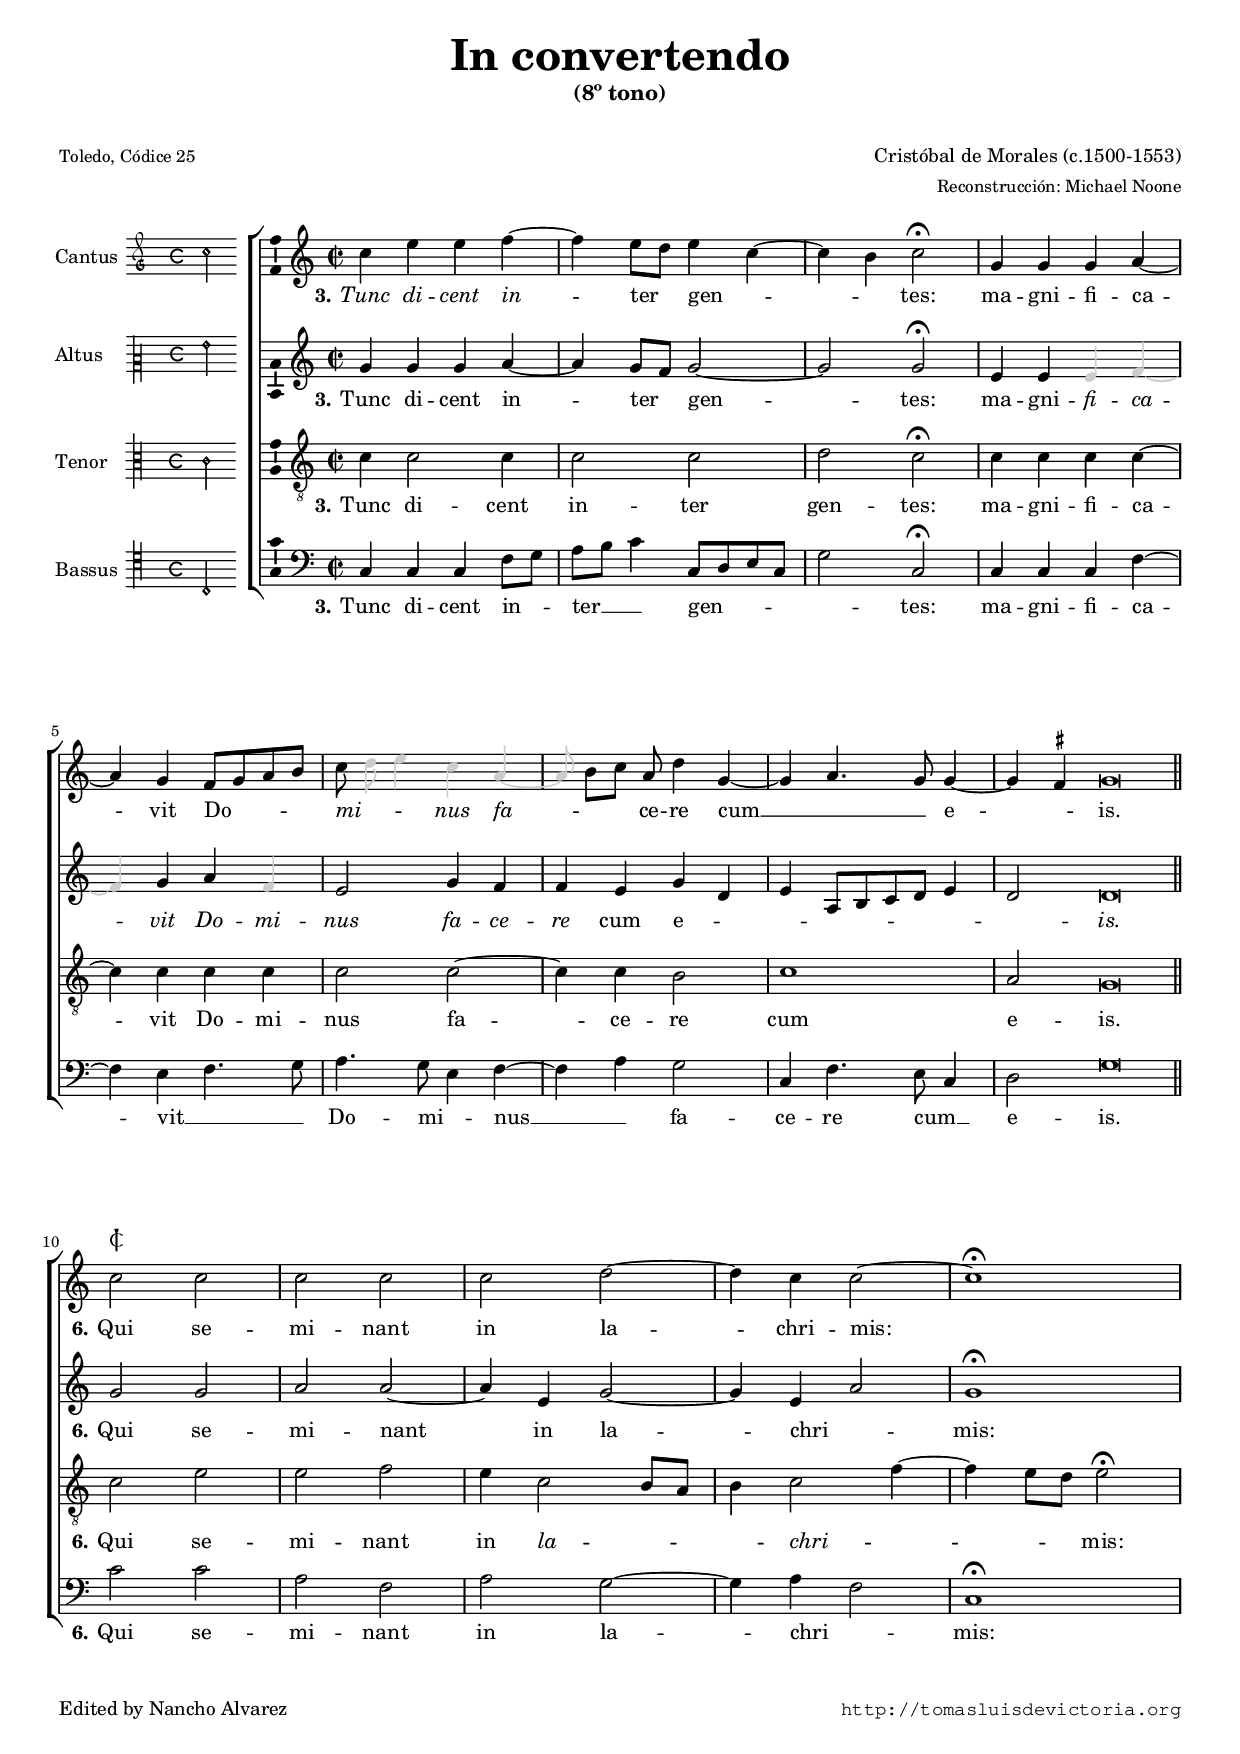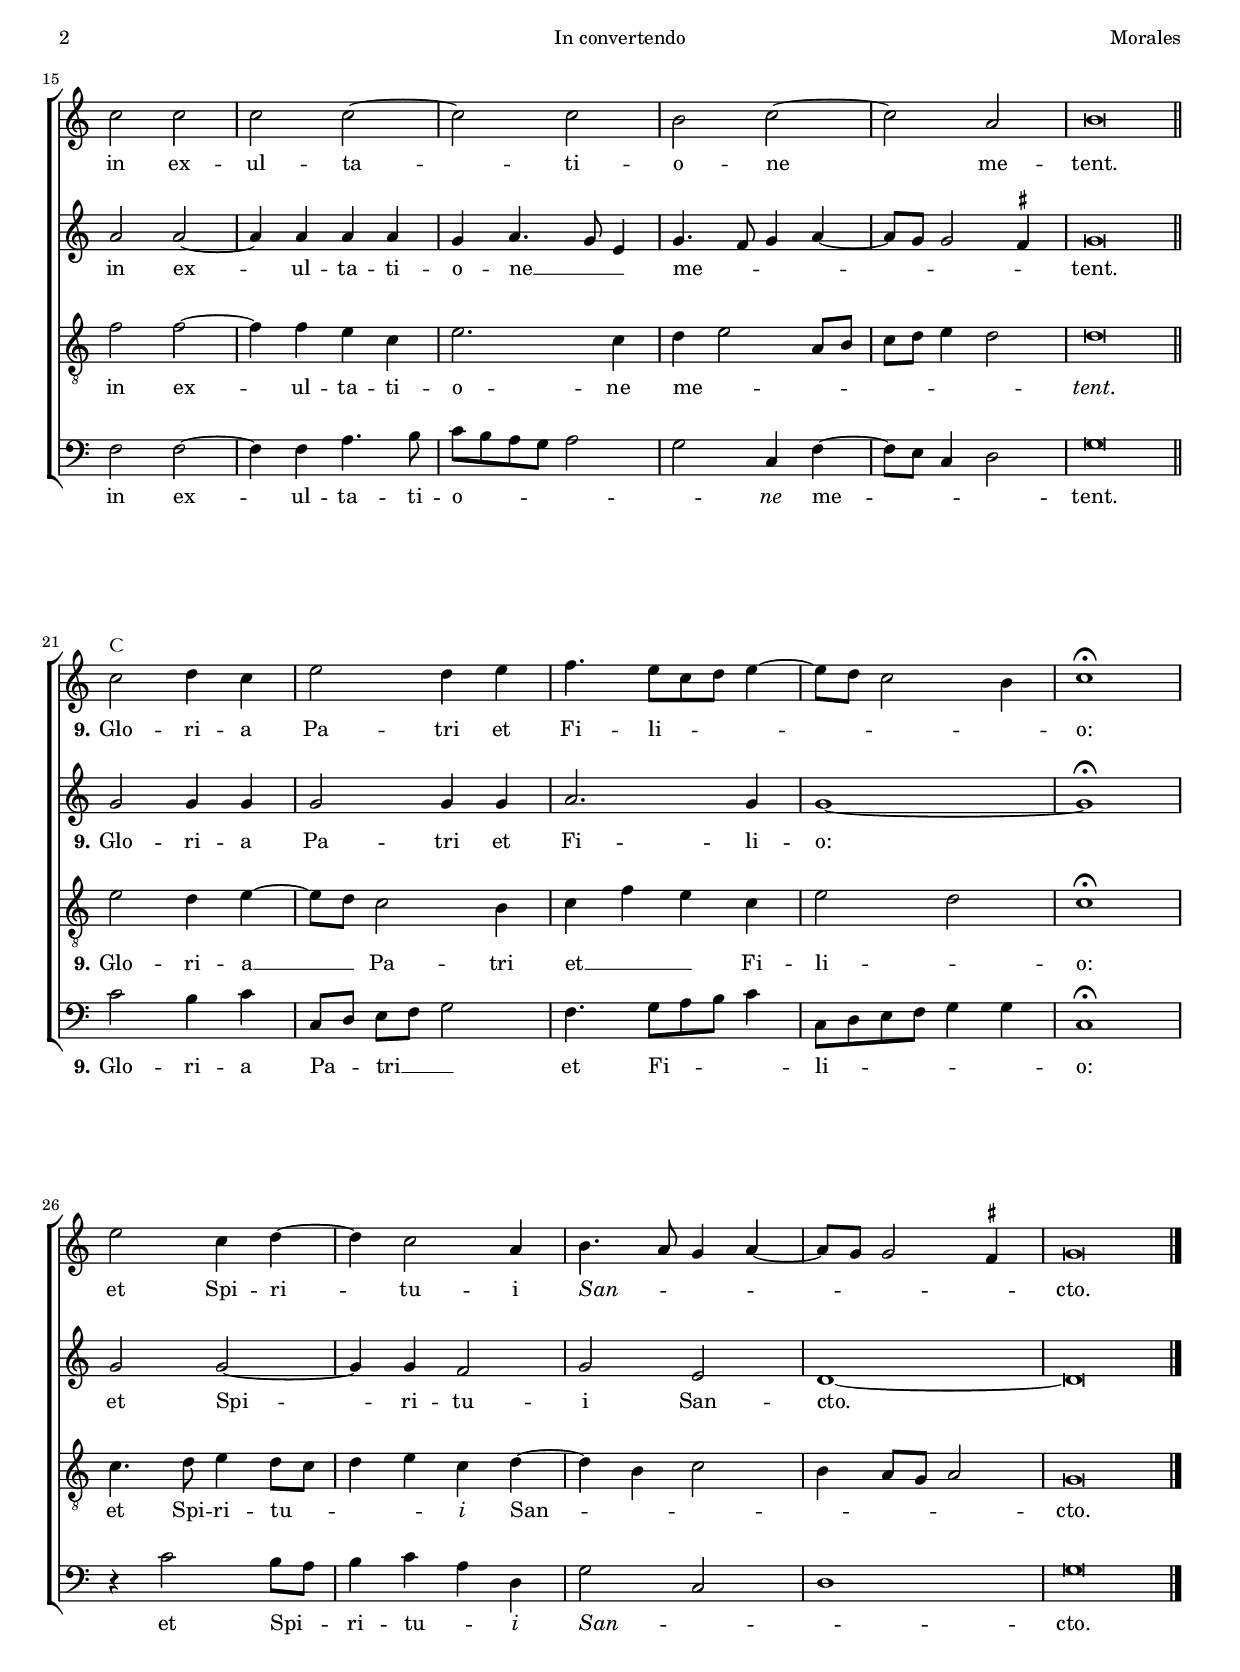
\version "2.18.0"

#(set-default-paper-size "a4")
#(set-global-staff-size 16.8)
#(ly:set-option 'point-and-click #f)
%mobile -s15.5 -i3.2

mtempo={\tempo 4 = 94}
mtempob={\tempo 4 = 47}

colorclaro=#(rgb-color .8 .8 .8)
coloroscuro=#(rgb-color 0 0 0)

mnon={
\override NoteHead.color = \colorclaro
\override Stem.color = \colorclaro
\override Beam.color = \colorclaro
\override Flag.color = \colorclaro
\override Dots.color = \colorclaro
\override Tie.color = \colorclaro
\override Rest.color = \colorclaro
}
mnoff={
\override NoteHead.color = \coloroscuro
\override Stem.color = \coloroscuro
\override Beam.color = \coloroscuro
\override Flag.color = \coloroscuro
\override Dots.color = \coloroscuro
\override Tie.color = \coloroscuro
\override Rest.color = \coloroscuro
}

italicas=\override LyricText.font-shape = #'italic
rectas=\override LyricText.font-shape = #'upright
ss=\once \set suggestAccidentals = ##t
incipitwidth = 20

htitle="In convertendo"
hcomposer="Morales"

\header {
	title=\markup{\fontsize #3 "In convertendo"}
	subtitle="(8º tono)"
	subsubtitle=\markup{\column{" "}}
	composer=\markup{\right-column{"Cristóbal de Morales (c.1500-1553)" \smaller "Reconstrucción: Michael Noone"}}
        pdfauthor=\composer
	%opus="(-)"
	poet=\markup{\smaller "Toledo, Códice 25"} 
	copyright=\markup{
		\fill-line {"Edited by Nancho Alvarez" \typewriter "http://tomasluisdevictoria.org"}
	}
%	tagline=""
}

global={\key c \major \time 2/2 \skip 1*9 \bar "||" \break
	\override Score.TimeSignature.break-visibility = #'#(#f #t #t)
				\skip 1*11 \bar "||" \break
				\skip 1*10 \bar "|."

}


cantus=\relative c''{
	c4 e e f ~
        f e8[ d] e4 c ~
        c b c2^\fermata 
        g4 g g a ~
        a g f8[ g a b]
        c \noBeam \mnon d e4 c a ~
        a8 \noBeam \mnoff b[ c] \noBeam a d4 g, ~
        g4 a4. g8 g4 ~
        g \ss fis \mtempob g\breve*1/4
        %\once \override TextScript.X-offset = #-3.7
        \once \override TextScript.padding = #1.5
        s4*0^\markup{\raise #.5 \musicglyph #"timesig.mensural22"}
        \mtempo 
        c2 c
        c c
        c d ~
        d4 c c2 ~
        c1^\fermata \break  
        c2 c 
        c c ~
        c c
        b c ~
        c a 
        b\breve*1/2
        %\once \override TextScript.X-offset = #-3.7
        \once \override TextScript.padding = #1.5
        s4*0^\markup{\raise #.5 \musicglyph #"timesig.mensural44"}
        c2 d4 c 
        e2 d4 e
        f4. e8[ c d] e4 ~
        e8 d c2 b4
        c1^\fermata
        e2 c4 d ~
        d c2 a4
        b4. a8 g4 a ~
        a8 g g2 \ss fis4
        g\breve*1/2
}

altus=\relative c''{
	g4 g g a ~
        a g8[ f] g2 ~
        g g^\fermata 
        e4 e \mnon e f ~
        f \mnoff g a \mnon f \mnoff
        e2 g4 f
        f e g d
        e a,8[ b c d] e4
        d2 d\breve*1/4
        g2 g
        a a ~
        a4 e g2 ~
        g4 e a2
        g1^\fermata 
        a2 a ~
        a4 a a a
        g a4. g8 e4
        g4. f8 g4 a ~
        a8 g g2 \ss fis4
        g\breve*1/2
        g2 g4 g
        g2 g4 g
        a2. g4
        g1 ~
        g^\fermata 
        g2 g ~
        g4 g f2
        g e
        d1 ~
        d\breve*1/2
}

tenor=\relative c'{
	c4 c2 c4
        c2 c
        d c^\fermata 
        c4 c c c ~
        c c c c
        c2 c ~
        c4 c b2
        c1
        a2 g\breve*1/4
        c2 e
        e f
        e4 c2 b8[ a]
        b4 c2 f4 ~
        f4 e8[ d] e2^\fermata 
        f2 f ~
        f4 f e c
        e2. c4
        d e2 a,8[ b]
        c[ d] e4 d2
        d\breve*1/2
        e2 d4 e ~
        e8[ d8] c2 b4
        c4 f e c
        e2 d
        c1^\fermata 
        c4. d8 e4 d8[ c]
        d4 e c d ~
        d b c2
        b4 a8[ g] a2
        g\breve*1/2
}

bassus=\relative c{
	c4 c c f8[ g]
        a[ b] c4 c,8[ d e c]
        g'2 c,2^\fermata 
        c4 c c f ~
        f e f4. g8
        a4. g8 e4 f ~
        f a g2
        c,4 f4. e8 c4
        d2 g\breve*1/4
        c2 c
        a f
        a g ~
        g4 a f2
        c1^\fermata 
        f2 f ~
        f4 f a4. b8
        c b a g a2
        g c,4 f4 ~
        f8 e c4 d2
        g\breve*1/2
        c2 b4 c
        c,8[ d] e[ f] g2
        f4. g8[ a b] c4
        c,8[ d e f] g4 g 
        c,1^\fermata
        r4 c'2 b8[ a]
        b4 c a d,
        g2 c,
        d1
        g\breve*1/2
}

textocantus=\lyricmode{
\set stanza = "3."
\italicas % T rectas
Tunc di -- cent in -- \rectas ter _ gen -- _ _ tes:
ma -- gni -- fi -- ca -- vit 
Do -- _ _ _ \italicas mi -- _ _ nus % mn: do _ mi -- _ 
fa -- _ _ \rectas ce -- re
cum __ _ _ e -- _ is.
\set stanza = "6."
Qui se -- mi -- nant in la -- chri -- mis: % chry
in ex -- ul -- ta -- ti -- o -- ne me -- tent.
\set stanza = "9."
Glo -- ri -- a Pa -- tri et Fi -- li -- _ _ _ _ _ _ o:
et Spi -- ri -- tu -- i \italicas San -- _ _ _ _ _ _ \rectas cto. % i _ _ _ San
}

textoaltus=\lyricmode{
\set stanza = "3."
Tunc di -- cent in -- ter _ gen -- tes:
ma -- gni -- \italicas fi -- ca -- vit
Do -- mi -- nus fa -- ce -- re \rectas 
cum e -- _ _ _ _ _ _ _ _ \italicas is. \rectas % e -- is __ 
\set stanza = "6."
Qui se -- mi -- nant in la -- chri -- _ mis:
in ex -- ul -- ta -- ti -- o -- ne __ _ _ me -- _ _ _ _ _ _ tent.
\set stanza = "9."
Glo -- ri -- a Pa -- tri et Fi -- li -- o:
et Spi -- ri -- tu -- i San -- cto.
}

textotenor=\lyricmode{
\set stanza = "3."
Tunc di -- cent in -- ter gen -- tes:
ma -- gni -- fi -- ca -- vit
Do -- mi -- nus fa -- ce -- re cum e -- is.
\set stanza = "6."
Qui se -- mi -- nant in \italicas la -- _ _ _ chri -- _ _ _ \rectas mis:
% in __ _ la -- _ chry
in ex -- ul -- ta -- ti -- o -- ne me -- _ _ _ _ _ _ _ \italicas tent. \rectas 
% me -- _ tent. __
\set stanza = "9."
Glo -- ri -- a __ _ Pa -- tri et __ _ _ Fi -- li -- _ o:
et Spi -- ri -- tu -- _ _ _ \italicas i \rectas San -- _ _ _ _ _ _ cto.
% tu -- i

}

textobassus=\lyricmode{
\set stanza = "3."
Tunc di -- cent in -- _ ter __ _ _ gen -- _ _ _ _ tes:
ma -- gni -- fi -- ca -- vit __ _ _ 
Do -- mi -- _ nus __ _ fa -- ce -- re cum __ _ e -- is.
\set stanza = "6."
Qui se -- mi -- nant in la -- chri -- _ mis:
in ex -- ul -- ta -- ti -- o -- _ _ _ _ _ \italicas ne \rectas % ne __ _ 
me -- _ _ _ tent.
\set stanza = "9."
Glo -- ri -- a Pa -- _ tri __ _ _ 
et Fi -- _ _ _ li -- _ _ _ _ _ o:
et Spi -- _ ri -- tu -- _ \italicas i San -- _ _ \rectas cto.
% tu -- i __ _ _ san
}


incipitcantus=\markup{
	\score{
		{ 
		\set Staff.instrumentName="Cantus " % Tiple
		\override NoteHead.style = #'neomensural
		\override Staff.TimeSignature.style = #'neomensural
		\cadenzaOn 
		\clef "petrucci-g"
		\key c \major
		\time 4/4
		c''2
		} 
	\layout { line-width=\incipitwidth indent = 0 }
	}
}

incipitaltus=\markup{
	\score{
		{ 
		\set Staff.instrumentName="Altus    "
		\override NoteHead.style = #'neomensural 
		\override Staff.TimeSignature.style = #'neomensural
		\cadenzaOn 
		\clef "petrucci-c2"
		\key c \major
		\time 4/4
		g'2
		} 
	\layout { line-width=\incipitwidth indent = 0 }
	}
}


incipittenor=\markup{
	\score{
		{ 
		\set Staff.instrumentName="Tenor   "
		\override NoteHead.style = #'neomensural 
		\override Staff.TimeSignature.style = #'neomensural
		\cadenzaOn 
		\clef "petrucci-c3"
		\key c \major
		\time 4/4
		c'2
		} 
	\layout { line-width=\incipitwidth indent=0 }
	}
}

incipitbassus=\markup{
	\score{
		{ 
		\set Staff.instrumentName="Bassus "
		\override NoteHead.style = #'neomensural
		\override Staff.TimeSignature.style = #'neomensural
		\cadenzaOn 
		\clef "petrucci-c4"
		\key c \major
		\time 4/4
		c2
		} 
	\layout { line-width=\incipitwidth indent = 0 }
	}
}


\score {\transpose c' c'{
\new ChoirStaff<<

	\new Staff <<\global
	\new Voice="v1" {
		\set Staff.instrumentName=\incipitcantus
		\clef "treble"
		\cantus }
	\new Lyrics \lyricsto "v1" {\textocantus }
	>>

	\new Staff <<\global
	\new Voice="v2" {
		\set Staff.instrumentName=\incipitaltus
		\clef "treble"
		\altus }
	\new Lyrics \lyricsto "v2" {\textoaltus }
	>>
	
	\new Staff <<\global
	\new Voice="v3" {
		\set Staff.instrumentName=\incipittenor
		\clef "G_8"
		\tenor }
	\new Lyrics \lyricsto "v3" {\textotenor }
	>>

	\new Staff <<\global
	\new Voice="v4" {
		\set Staff.instrumentName=\incipitbassus
		\clef "bass"
		\bassus }
	\new Lyrics \lyricsto "v4" {\textobassus }
	>>
	
>>

	} % transpose

\layout{ 
	\context {\Lyrics 
		\override VerticalAxisGroup.staff-affinity = #UP
		\override VerticalAxisGroup.nonstaff-relatedstaff-spacing =
			#'((basic-distance . 0) (minimum-distance . 0) (padding . 1))
		%\override LyricText.font-size = #1.2
		\override LyricHyphen.minimum-distance = #0.5
	}
	\context {\Score 
                tempoHideNote = ##t
		\override BarNumber.padding = #2 
	}
	\context {\Voice 
		%melismaBusyProperties = #'()
		%autoBeaming = ##f
	}
	\context {\Staff 
                %\RemoveEmptyStaves
                %\override VerticalAxisGroup.remove-first = ##t
		\override VerticalAxisGroup.staff-staff-spacing =
			#'((basic-distance . 10) (minimum-distance . 0) (padding . 1))
		\consists Ambitus_engraver 
		\override LigatureBracket.padding = #1
	}
}

%\midi { \mtempo }

}


\paper{
	evenHeaderMarkup=\markup  \fill-line { \fromproperty #'page:page-number-string \htitle \hcomposer }
	oddHeaderMarkup= \markup  \fill-line { \on-the-fly #not-first-page \hcomposer \on-the-fly #not-first-page \htitle \on-the-fly #not-first-page \fromproperty #'page:page-number-string }
	%system-count=8
	ragged-last-bottom = ##f
	indent=3.4\cm
	system-system-spacing =
	#'((basic-distance . 20) (minimum-distance . 0) (padding . 5))
	top-system-spacing = % header
	#'((basic-distance . 8) (minimum-distance . 0) (padding . 0))
	last-bottom-spacing = % footer
	#'((basic-distance . 12) (minimum-distance . 0) (padding . 0))
	%top-markup-spacing #'basic-distance = 0
	markup-system-spacing #'basic-distance = 20
}
